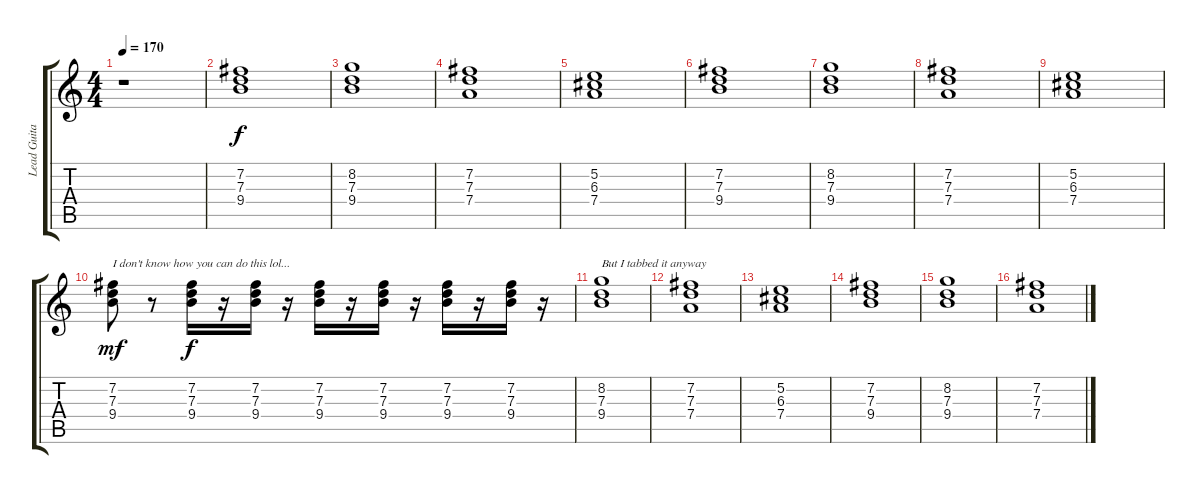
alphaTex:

\track ("Lead Guitar" "Lead Guita") {instrument distortionguitar}
\staff {score tabs}
\tuning (E4 B3 G3 D3 A2 E2) {hide}
\ts (4 4)
\tempo 170
\clef g2
\ks c
r.1{dy f instrument distortionguitar} |
(7.2 7.3 9.4).1 |
(8.2 7.3 9.4).1 |
(7.2 7.3 7.4).1 |
(5.2 6.3 7.4).1 |
(7.2 7.3 9.4).1 |
(8.2 7.3 9.4).1 |
(7.2 7.3 7.4).1 |
(5.2 6.3 7.4).1 |
(7.2 7.3 9.4).8{txt "I don't know how you can do this lol..." dy mf} r.8 (7.2 7.3 9.4).16{dy f} r.16 (7.2 7.3 9.4).16 r.16 (7.2 7.3 9.4).16 r.16 (7.2 7.3 9.4).16 r.16 (7.2 7.3 9.4).16 r.16 (7.2 7.3 9.4).16 r.16 |
(8.2 7.3 9.4).1{txt "But I tabbed it anyway"} |
(7.2 7.3 7.4).1 |
(5.2 6.3 7.4).1 |
(7.2 7.3 9.4).1 |
(8.2 7.3 9.4).1 |
(7.2 7.3 7.4).1
